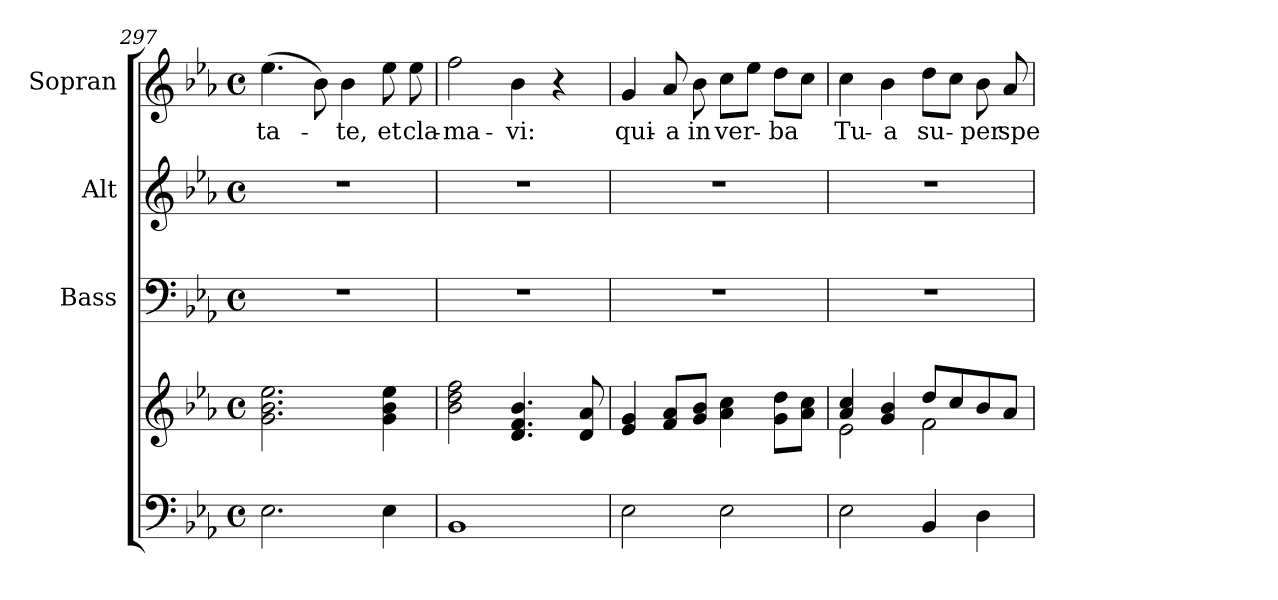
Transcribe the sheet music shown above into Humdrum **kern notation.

**kern	**kern	**kern	**kern	**kern	**text
*part4	*part4	*part3	*part2	*part1	*part1
*staff5	*staff4	*staff3	*staff2	*staff1	*staff1
*	*	*I"Bass	*I"Alt	*I"Sopran	*
*	*	*I'B.	*I'A.	*I'S.	*
*clefF4	*clefG2	*clefF4	*clefG2	*clefG2	*
*k[b-e-a-]	*k[b-e-a-]	*k[b-e-a-]	*k[b-e-a-]	*k[b-e-a-]	*
*E-:	*E-:	*E-:	*E-:	*E-:	*
*M4/4	*M4/4	*M4/4	*M4/4	*M4/4	*
*met(c)	*met(c)	*met(c)	*met(c)	*met(c)	*
=297	=297	=297	=297	=297	=297
!	!	!	!	!	!LO:LY:b
2.E-\	2.g\ 2.b-\ 2.ee-\	1r	1r	(>4.ee-\	-ta-
.	.	.	.	8b-\)	.
!	!	!	!	!	!LO:LY:b
.	.	.	.	4b-\	-te,
!	!	!	!	!	!LO:LY:b
4E-\	4g\ 4b-\ 4ee-\	.	.	8ee-\	et
!	!	!	!	!	!LO:LY:b
.	.	.	.	8ee-\	cla-
=298	=298	=298	=298	=298	=298
!	!	!	!	!	!LO:LY:b
1BB-	2b-\ 2dd\ 2ff\	1r	1r	2ff\	-ma-
!	!	!	!	!	!LO:LY:b
.	4.d/ 4.f/ 4.b-/	.	.	4b-\	-vi:
.	.	.	.	4r	.
.	8d/ 8a-/	.	.	.	.
=299	=299	=299	=299	=299	=299
!	!	!	!	!	!LO:LY:b
2E-\	4e-/ 4g/	1r	1r	4g/	qui-
!	!	!	!	!	!LO:LY:b
.	8f/ 8a-/L	.	.	8a-/	-a
!	!	!	!	!	!LO:LY:b
.	8g/ 8b-/J	.	.	8b-\	in
!	!	!	!	!	!LO:LY:b
2E-\	4a-\ 4cc\	.	.	8cc\L	ver-
.	.	.	.	8ee-\J	.
!	!	!	!	!	!LO:LY:b
.	8g\ 8dd\L	.	.	8dd\L	-ba
.	8a-\ 8cc\J	.	.	8cc\J	.
!!LO:LB:g=z
=300	=300	=300	=300	=300	=300
*	*^	*	*	*	*
!	!	!	!	!	!	!LO:LY:b
2E-\	4a-/ 4cc/	2e-\	1r	1r	4cc\	Tu-
!	!	!	!	!	!	!LO:LY:b
.	4g/ 4b-/	.	.	.	4b-\	-a
!	!	!	!	!	!	!LO:LY:b
4BB-/	8dd/L	2f\	.	.	8dd\L	su-
.	8cc/	.	.	.	8cc\J	.
!	!	!	!	!	!	!LO:LY:b
4D\	8b-/	.	.	.	8b-\	-per
!	!	!	!	!	!	!LO:LY:b
.	8a-/J	.	.	.	8a-/	spe-
*	*v	*v	*	*	*	*
=	=	=	=	=	=
*-	*-	*-	*-	*-	*-
